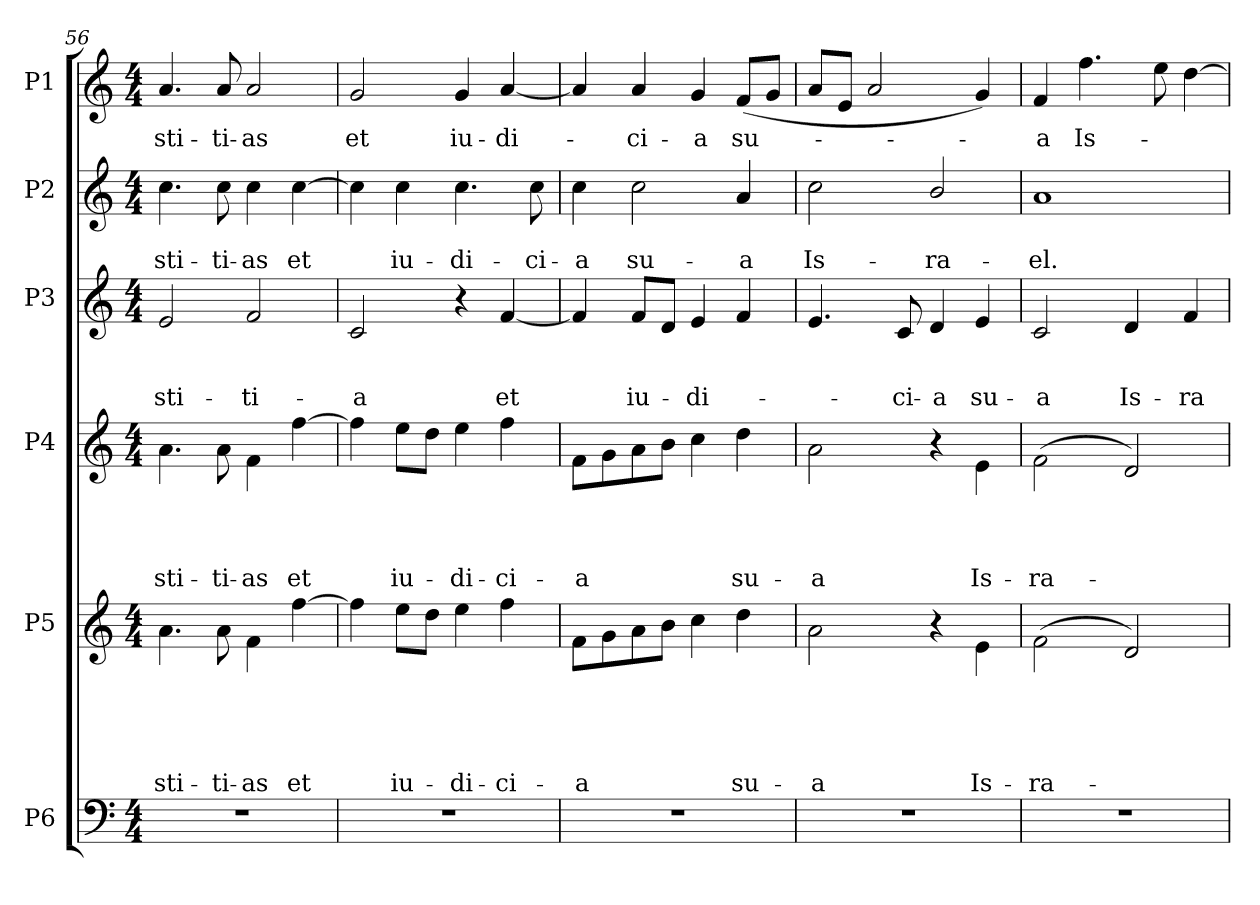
**kern	**kern	**text	**text	**text	**text	**text	**kern	**text	**text	**text	**text	**kern	**text	**text	**text	**kern	**text	**text	**kern	**text
*part6	*part5	*part5	*part5	*part5	*part5	*part5	*part4	*part4	*part4	*part4	*part4	*part3	*part3	*part3	*part3	*part2	*part2	*part2	*part1	*part1
*staff6	*staff5	*staff5	*staff5	*staff5	*staff5	*staff5	*staff4	*staff4	*staff4	*staff4	*staff4	*staff3	*staff3	*staff3	*staff3	*staff2	*staff2	*staff2	*staff1	*staff1
*I"P6	*I"P5	*	*	*	*	*	*I"P4	*	*	*	*	*I"P3	*	*	*	*I"P2	*	*	*I"P1	*
*clefF4	*clefG2	*	*	*	*	*	*clefG2	*	*	*	*	*clefG2	*	*	*	*clefG2	*	*	*clefG2	*
*	*ITrd7c12	*	*	*	*	*	*ITrd7c12	*	*	*	*	*	*	*	*	*	*	*	*	*
*k[]	*k[]	*	*	*	*	*	*k[]	*	*	*	*	*k[]	*	*	*	*k[]	*	*	*k[]	*
*C:	*C:	*	*	*	*	*	*C:	*	*	*	*	*C:	*	*	*	*C:	*	*	*C:	*
*M4/4	*M4/4	*	*	*	*	*	*M4/4	*	*	*	*	*M4/4	*	*	*	*M4/4	*	*	*M4/4	*
=56	=56	=56	=56	=56	=56	=56	=56	=56	=56	=56	=56	=56	=56	=56	=56	=56	=56	=56	=56	=56
!	!	!	!	!	!	!LO:LY:b	!	!	!	!	!LO:LY:b	!	!	!	!LO:LY:b	!	!	!LO:LY:b	!	!LO:LY:b
1r	4.A\	.	.	.	.	-sti-	4.A\	.	.	.	-sti-	2e/	.	.	-sti-	4.cc\	.	-sti-	4.a/	-sti-
!	!	!	!	!	!	!LO:LY:b	!	!	!	!	!LO:LY:b	!	!	!	!	!	!	!LO:LY:b	!	!LO:LY:b
.	8A\	.	.	.	.	-ti-	8A\	.	.	.	-ti-	.	.	.	.	8cc\	.	-ti-	8a/	-ti-
!	!	!	!	!	!	!LO:LY:b	!	!	!	!	!LO:LY:b	!	!	!	!LO:LY:b	!	!	!LO:LY:b	!	!LO:LY:b
.	4F\	.	.	.	.	-as	4F\	.	.	.	-as	2f/	.	.	-ti-	4cc\	.	-as	2a/	-as
!	!	!	!	!	!	!LO:LY:b	!	!	!	!	!LO:LY:b	!	!	!	!	!	!	!LO:LY:b	!	!
.	[>4f\	.	.	.	.	et	[>4f\	.	.	.	et	.	.	.	.	[>4cc\	.	et	.	.
=57	=57	=57	=57	=57	=57	=57	=57	=57	=57	=57	=57	=57	=57	=57	=57	=57	=57	=57	=57	=57
!	!	!	!	!	!	!	!	!	!	!	!	!	!	!	!LO:LY:b	!	!	!	!	!LO:LY:b
1r	4f\]	.	.	.	.	.	4f\]	.	.	.	.	2c/	.	.	-a	4cc\]	.	.	2g/	et
!	!	!	!	!	!	!LO:LY:b	!	!	!	!	!LO:LY:b	!	!	!	!	!	!	!LO:LY:b	!	!
.	8e\L	.	.	.	.	iu-	8e\L	.	.	.	iu-	.	.	.	.	4cc\	.	iu-	.	.
.	8d\J	.	.	.	.	.	8d\J	.	.	.	.	.	.	.	.	.	.	.	.	.
!	!	!	!	!	!	!LO:LY:b	!	!	!	!	!LO:LY:b	!	!	!	!	!	!	!LO:LY:b	!	!LO:LY:b
.	4e\	.	.	.	.	-di-	4e\	.	.	.	-di-	4r	.	.	.	4.cc\	.	-di-	4g/	iu-
!	!	!	!	!	!	!LO:LY:b	!	!	!	!	!LO:LY:b	!	!	!	!LO:LY:b	!	!	!	!	!LO:LY:b
.	4f\	.	.	.	.	-ci-	4f\	.	.	.	-ci-	[<4f/	.	.	et	.	.	.	[<4a/	-di-
!	!	!	!	!	!	!	!	!	!	!	!	!	!	!	!	!	!	!LO:LY:b	!	!
.	.	.	.	.	.	.	.	.	.	.	.	.	.	.	.	8cc\	.	-ci-	.	.
=58	=58	=58	=58	=58	=58	=58	=58	=58	=58	=58	=58	=58	=58	=58	=58	=58	=58	=58	=58	=58
!	!	!	!	!	!	!LO:LY:b	!	!	!	!	!LO:LY:b	!	!	!	!	!	!	!LO:LY:b	!	!
1r	8F\L	.	.	.	.	-a	8F\L	.	.	.	-a	4f/]	.	.	.	4cc\	.	-a	4a/]	.
.	8G\	.	.	.	.	.	8G\	.	.	.	.	.	.	.	.	.	.	.	.	.
!	!	!	!	!	!	!	!	!	!	!	!	!	!	!	!LO:LY:b	!	!	!LO:LY:b	!	!LO:LY:b
.	8A\	.	.	.	.	.	8A\	.	.	.	.	8f/L	.	.	iu-	2cc\	.	su-	4a/	-ci-
.	8B\J	.	.	.	.	.	8B\J	.	.	.	.	8d/J	.	.	.	.	.	.	.	.
!	!	!	!	!	!	!	!	!	!	!	!	!	!	!	!LO:LY:b	!	!	!	!	!LO:LY:b
.	4c\	.	.	.	.	.	4c\	.	.	.	.	4e/	.	.	-di-	.	.	.	4g/	-a
!	!	!	!	!	!	!LO:LY:b	!	!	!	!	!LO:LY:b	!	!	!	!	!	!	!LO:LY:b	!	!LO:LY:b
.	4d\	.	.	.	.	su-	4d\	.	.	.	su-	4f/	.	.	.	4a/	.	-a	(>8f/L	su-
.	.	.	.	.	.	.	.	.	.	.	.	.	.	.	.	.	.	.	8g/J	.
=59	=59	=59	=59	=59	=59	=59	=59	=59	=59	=59	=59	=59	=59	=59	=59	=59	=59	=59	=59	=59
!	!	!	!	!	!	!LO:LY:b	!	!	!	!	!LO:LY:b	!	!	!	!	!	!	!LO:LY:b	!	!
1r	2A\	.	.	.	.	-a	2A\	.	.	.	-a	4.e/	.	.	.	2cc\	.	Is-	8a/L	.
.	.	.	.	.	.	.	.	.	.	.	.	.	.	.	.	.	.	.	8e/J	.
.	.	.	.	.	.	.	.	.	.	.	.	.	.	.	.	.	.	.	2a/	.
!	!	!	!	!	!	!	!	!	!	!	!	!	!	!	!LO:LY:b	!	!	!	!	!
.	.	.	.	.	.	.	.	.	.	.	.	8c/	.	.	-ci-	.	.	.	.	.
!	!	!	!	!	!	!	!	!	!	!	!	!	!	!	!LO:LY:b	!	!	!LO:LY:b	!	!
.	4r	.	.	.	.	.	4r	.	.	.	.	4d/	.	.	-a	2b/	.	-ra-	.	.
!	!	!	!	!	!	!LO:LY:b	!	!	!	!	!LO:LY:b	!	!	!	!LO:LY:b	!	!	!	!	!
.	4E\	.	.	.	.	Is-	4E\	.	.	.	Is-	4e/	.	.	su-	.	.	.	4g/)	.
!!LO:PB:g=z
=60	=60	=60	=60	=60	=60	=60	=60	=60	=60	=60	=60	=60	=60	=60	=60	=60	=60	=60	=60	=60
!	!	!	!	!	!	!LO:LY:b	!	!	!	!	!LO:LY:b	!	!	!	!LO:LY:b	!	!	!LO:LY:b	!	!LO:LY:b
1r	(>2F\	.	.	.	.	-ra-	(>2F\	.	.	.	-ra-	2c/	.	.	-a	1a	.	-el.	4f/	-a
!	!	!	!	!	!	!	!	!	!	!	!	!	!	!	!	!	!	!	!	!LO:LY:b
.	.	.	.	.	.	.	.	.	.	.	.	.	.	.	.	.	.	.	4.ff\	Is-
!	!	!	!	!	!	!	!	!	!	!	!	!	!	!	!LO:LY:b	!	!	!	!	!
.	2D/)	.	.	.	.	.	2D/)	.	.	.	.	4d/	.	.	Is-	.	.	.	.	.
.	.	.	.	.	.	.	.	.	.	.	.	.	.	.	.	.	.	.	8ee\	.
!	!	!	!	!	!	!	!	!	!	!	!	!	!	!	!LO:LY:b	!	!	!	!	!
.	.	.	.	.	.	.	.	.	.	.	.	4f/	.	.	-ra-	.	.	.	[>4dd\	.
=	=	=	=	=	=	=	=	=	=	=	=	=	=	=	=	=	=	=	=	=
*-	*-	*-	*-	*-	*-	*-	*-	*-	*-	*-	*-	*-	*-	*-	*-	*-	*-	*-	*-	*-
